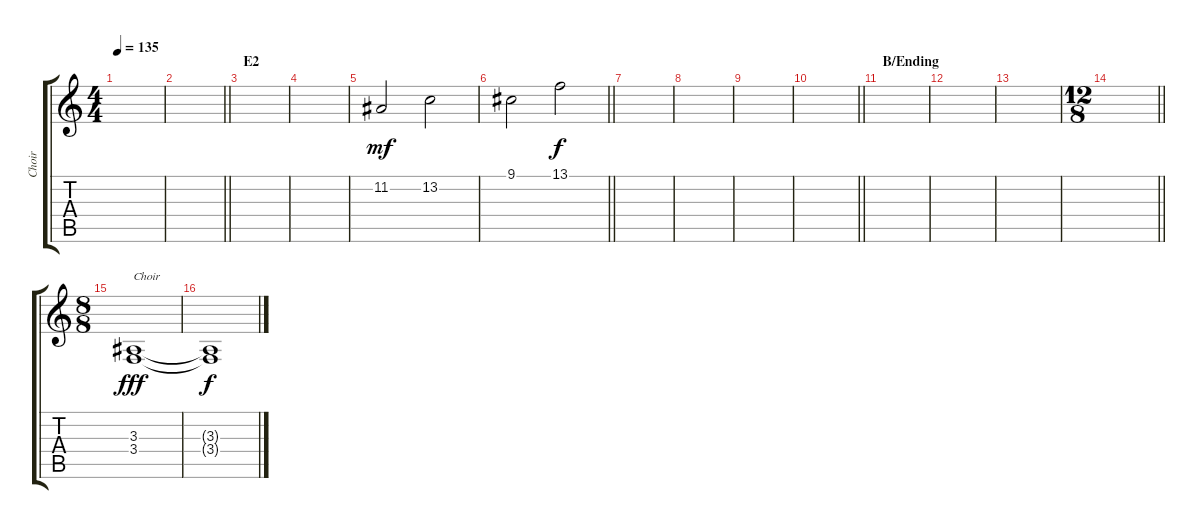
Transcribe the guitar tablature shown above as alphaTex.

\track ("Choir" "Choir") {instrument pad7halo}
\staff {score tabs}
\tuning (E4 B3 G3 D3 A2 E2) {hide}
\ts (4 4)
\tempo 135
\clef g2
\ks c
|
\barLineRight lightlight
|
\section ("" "E2")
|
|
11.2.2{dy mf} 13.2.2 |
\barLineRight lightlight
9.1.2 13.1.2{dy f} |
|
|
|
\barLineRight lightlight
|
\section ("" "B/Ending")
|
|
|
\ts (12 8)
\barLineRight lightlight
|
\ts (8 8)
(3.3 3.4).1{txt "Choir" dy fff instrument pad4choir} |
(3.3{t} 3.4{t}).1{dy f}
